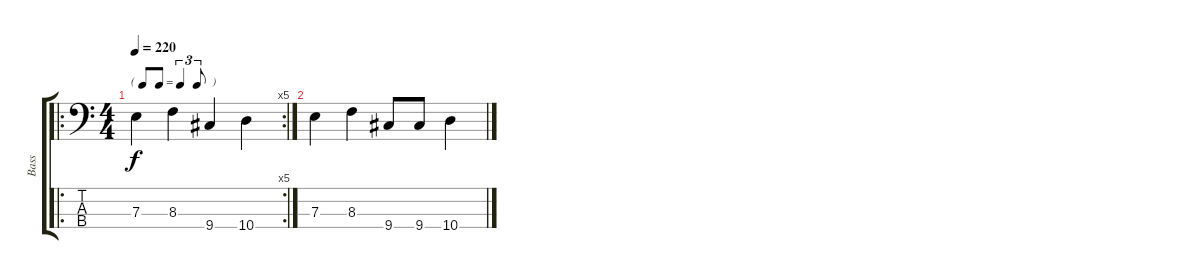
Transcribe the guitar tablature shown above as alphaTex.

\track ("Bass" "Bass") {instrument electricbassfinger}
\staff {score tabs}
\tuning (G2 D2 A1 E1) {hide}
\ro
\rc 5
\ts (4 4)
\tf triplet8th
\tempo 220
\clef f4
\ks c
7.3.4{dy f} 8.3.4 9.4.4 10.4.4 |
7.3.4 8.3.4 9.4.8 9.4.8 10.4.4
